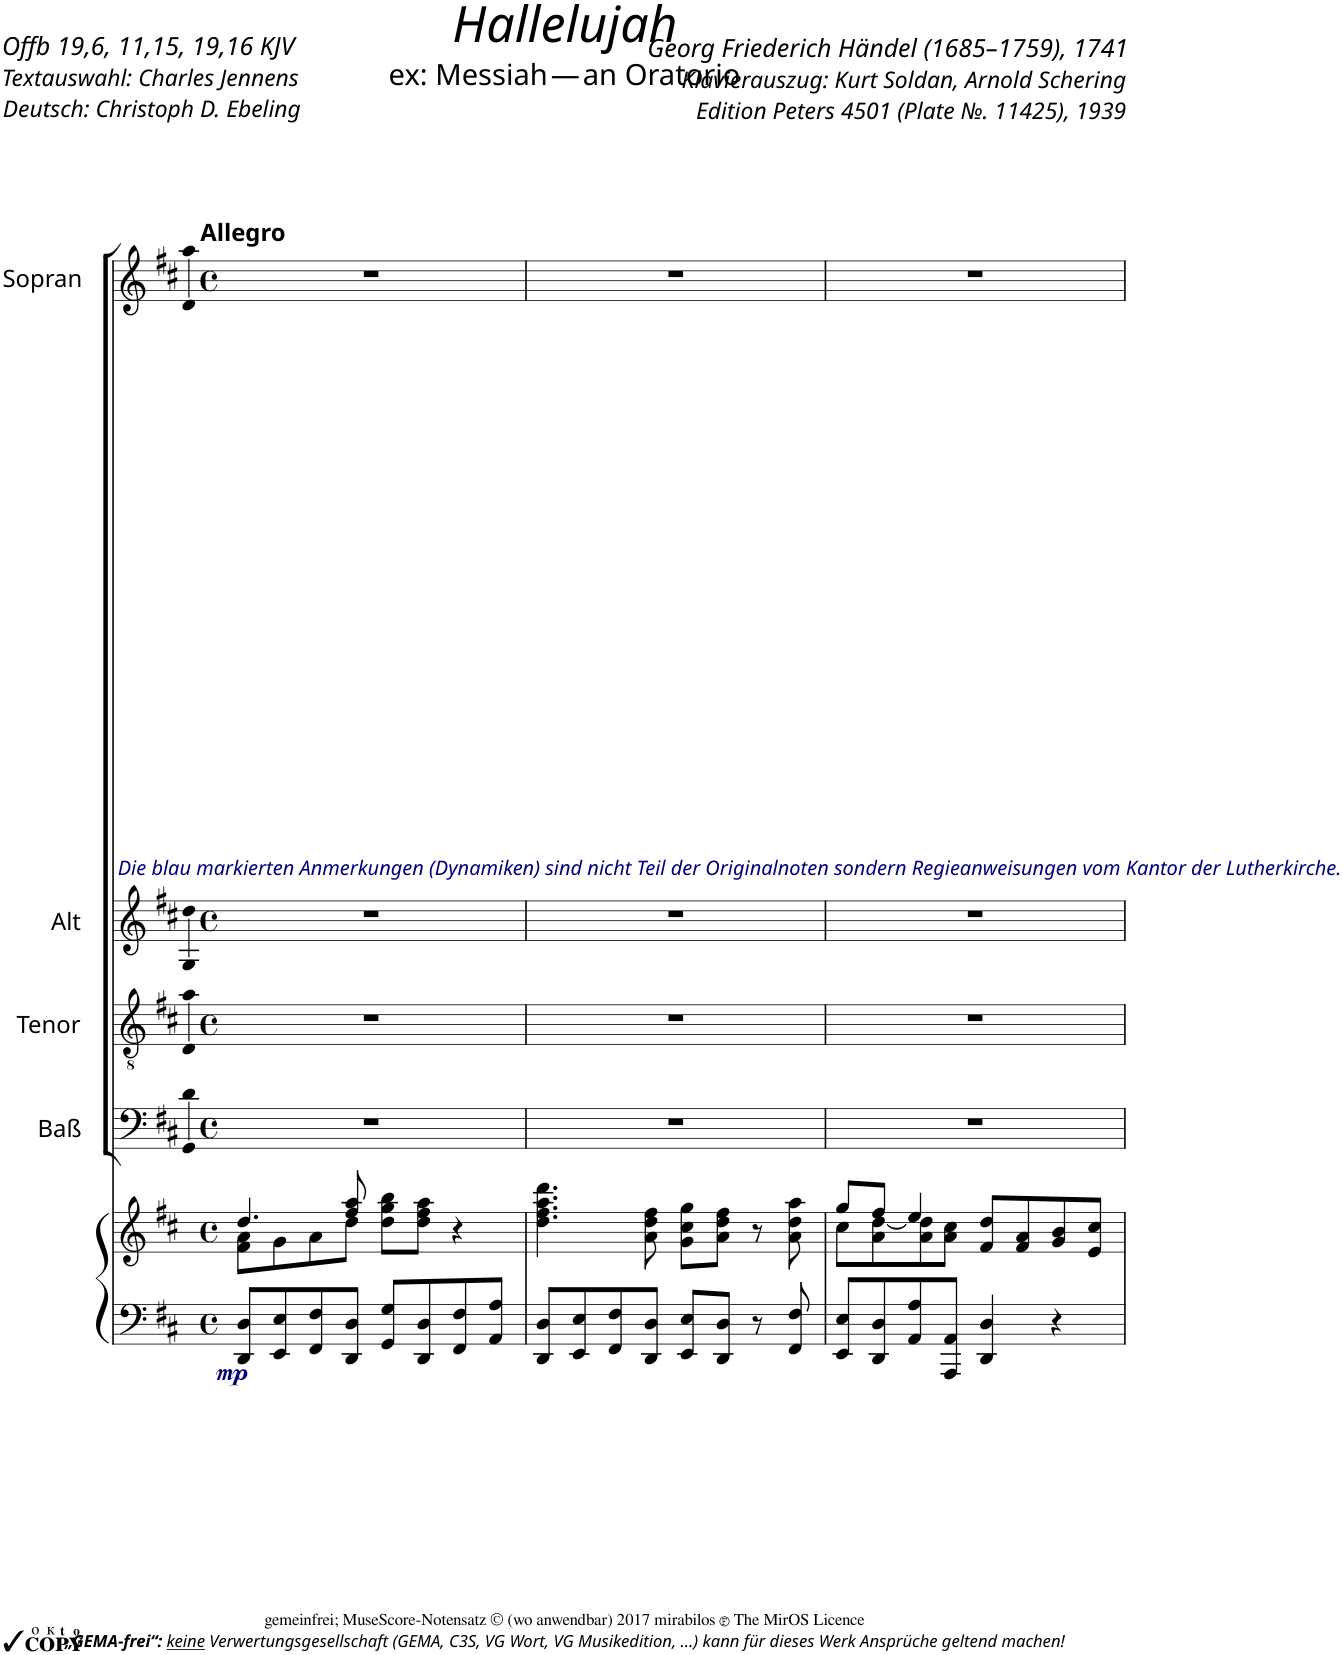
**kern	**kern	**dynam	**kern	**kern	**kern	**kern
*part5	*part5	*part5	*part4	*part3	*part2	*part1
*staff6	*staff5	*staff5/6	*staff4	*staff3	*staff2	*staff1
*I"Cembalo	*	*	*I"Baß	*I"Tenor	*I"Alt	*I"Sopran
*clefF4	*clefG2	*	*clefF4	*clefGv2	*clefG2	*clefG2
*k[f#c#]	*k[f#c#]	*	*k[f#c#]	*k[f#c#]	*k[f#c#]	*k[f#c#]
*M4/4	*M4/4	*	*M4/4	*M4/4	*M4/4	*M4/4
*met(c)	*met(c)	*	*met(c)	*met(c)	*met(c)	*met(c)
=1	=1	=1	=1	=1	=1	=1
*	*^	*	*	*	*	*
!	!	!	!	!	!	!	!LO:TX:a:B:t=Allegro
!	!	!	!	!	!	!	!LO:TX:b:i:color=#000080:t=Die blau markierten Anmerkungen (Dynamiken) sind nicht Teil der Originalnoten sondern Regieanweisungen vom Kantor der Lutherkirche.
!	!	!	!LO:DY:b=2	!	!	!	!
8DD/ 8D/L	4.dd/	8f#\ 8a\L	mp	1r	1r	1r	1r
8EE/ 8E/	.	8g\	.	.	.	.	.
8FF#/ 8F#/	.	8a\	.	.	.	.	.
8DD/ 8D/J	8ff#/ 8aa/	8dd\J	.	.	.	.	.
8GG/ 8G/L	8dd\ 8gg\ 8bb\L	2ryy	.	.	.	.	.
8DD/ 8D/	8dd\ 8ff#\ 8aa\J	.	.	.	.	.	.
8FF#/ 8F#/	4r	.	.	.	.	.	.
8AA/ 8A/J	.	.	.	.	.	.	.
*	*v	*v	*	*	*	*	*
=2	=2	=2	=2	=2	=2	=2
8DD/ 8D/L	4.dd\ 4.ff#\ 4.aa\ 4.ddd\	.	1r	1r	1r	1r
8EE/ 8E/	.	.	.	.	.	.
8FF#/ 8F#/	.	.	.	.	.	.
8DD/ 8D/J	8a\ 8dd\ 8ff#\	.	.	.	.	.
8EE/ 8E/L	8g\ 8cc#\ 8gg\L	.	.	.	.	.
8DD/ 8D/J	8a\ 8dd\ 8ff#\J	.	.	.	.	.
8r	8r	.	.	.	.	.
8FF#/ 8F#/	8a\ 8dd\ 8aa\	.	.	.	.	.
=3	=3	=3	=3	=3	=3	=3
*	*^	*	*	*	*	*
8EE/ 8E/L	8gg/L	8cc#\L	.	1r	1r	1r	1r
8DD/ 8D/	8ff#/J	8a\ [8dd\	.	.	.	.	.
8AA/ 8A/	4ee/	8a\ 8dd\]	.	.	.	.	.
8AAA/ 8AA/J	.	8a\ 8cc#\J	.	.	.	.	.
4DD/ 4D/	8f#/ 8dd/L	2ryy	.	.	.	.	.
.	8f#/ 8a/	.	.	.	.	.	.
4r	8g/ 8b/	.	.	.	.	.	.
.	8e/ 8cc#/J	.	.	.	.	.	.
*	*v	*v	*	*	*	*	*
=	=	=	=	=	=	=
*-	*-	*-	*-	*-	*-	*-
